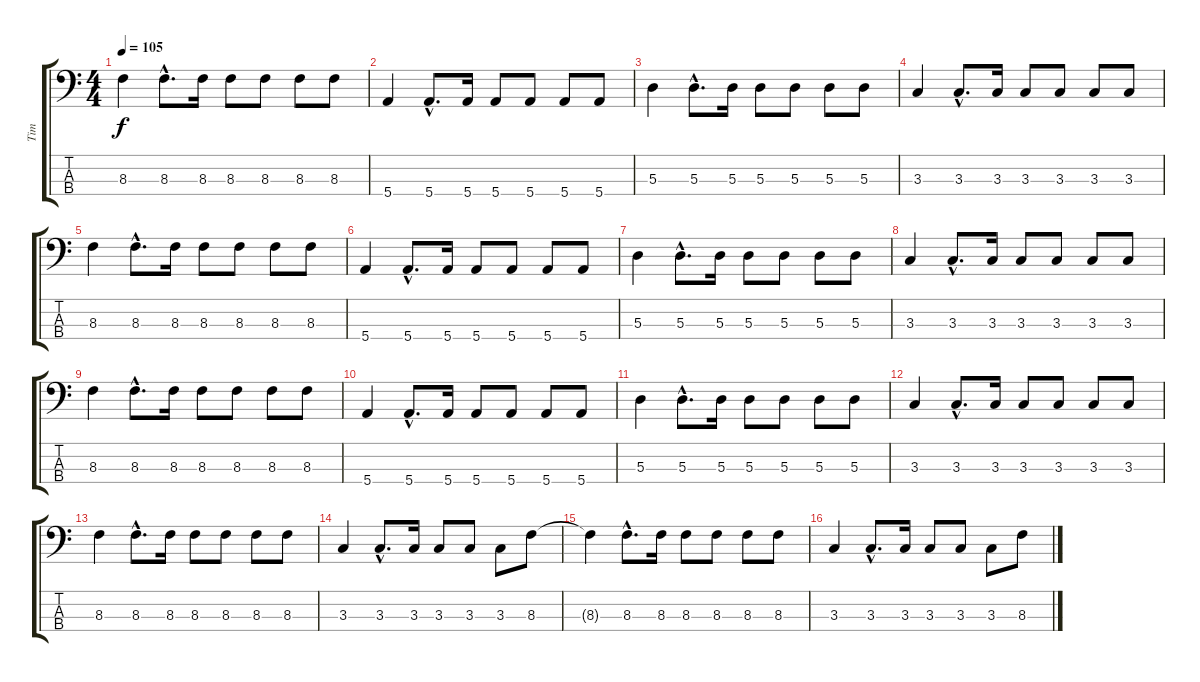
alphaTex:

\track ("Tim" "Tim") {instrument electricbasspick}
\staff {score tabs}
\tuning (G2 D2 A1 E1) {hide}
\ts (4 4)
\tempo 105
\clef f4
\ks c
8.3.4{dy f} 8.3{hac}.8{d} 8.3.16 8.3.8 8.3.8 8.3.8 8.3.8 |
5.4.4 5.4{hac}.8{d} 5.4.16 5.4.8 5.4.8 5.4.8 5.4.8 |
5.3.4 5.3{hac}.8{d} 5.3.16 5.3.8 5.3.8 5.3.8 5.3.8 |
3.3.4 3.3{hac}.8{d} 3.3.16 3.3.8 3.3.8 3.3.8 3.3.8 |
8.3.4 8.3{hac}.8{d} 8.3.16 8.3.8 8.3.8 8.3.8 8.3.8 |
5.4.4 5.4{hac}.8{d} 5.4.16 5.4.8 5.4.8 5.4.8 5.4.8 |
5.3.4 5.3{hac}.8{d} 5.3.16 5.3.8 5.3.8 5.3.8 5.3.8 |
3.3.4 3.3{hac}.8{d} 3.3.16 3.3.8 3.3.8 3.3.8 3.3.8 |
8.3.4 8.3{hac}.8{d} 8.3.16 8.3.8 8.3.8 8.3.8 8.3.8 |
5.4.4 5.4{hac}.8{d} 5.4.16 5.4.8 5.4.8 5.4.8 5.4.8 |
5.3.4 5.3{hac}.8{d} 5.3.16 5.3.8 5.3.8 5.3.8 5.3.8 |
3.3.4 3.3{hac}.8{d} 3.3.16 3.3.8 3.3.8 3.3.8 3.3.8 |
8.3.4 8.3{hac}.8{d} 8.3.16 8.3.8 8.3.8 8.3.8 8.3.8 |
3.3.4 3.3{hac}.8{d} 3.3.16 3.3.8 3.3.8 3.3.8 8.3.8 |
8.3{t}.4 8.3{hac}.8{d} 8.3.16 8.3.8 8.3.8 8.3.8 8.3.8 |
3.3.4 3.3{hac}.8{d} 3.3.16 3.3.8 3.3.8 3.3.8 8.3.8
